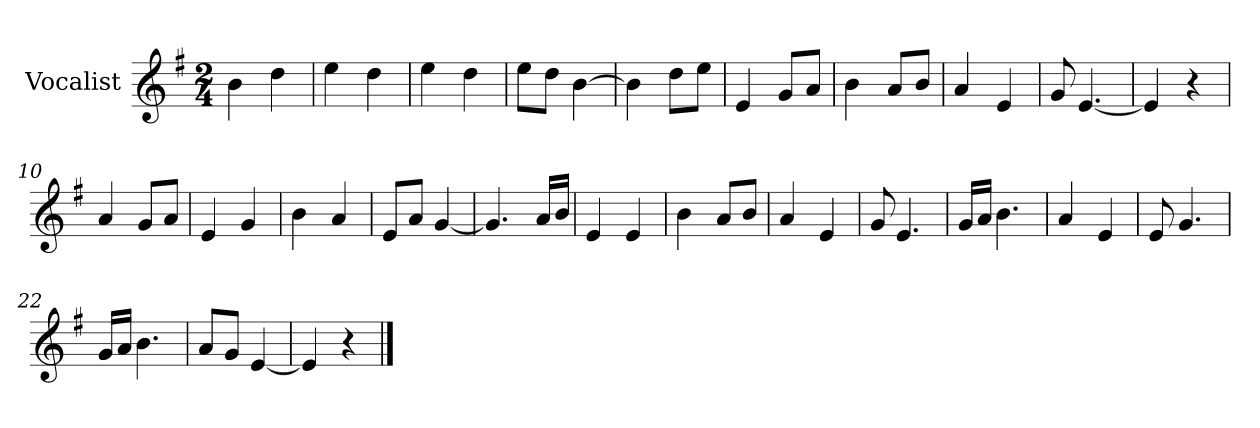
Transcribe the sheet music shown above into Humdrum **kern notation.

**kern
*part1
*staff1
*I"Vocalist
*k[f#]
*G:
*M2/4
=
4b
4dd
=1
4ee
4dd
=2
4ee
4dd
=3
8eeL
8ddJ
[4b
=4
4b]
8ddL
8eeJ
=5
4e
8gL
8aJ
=6
4b
8aL
8bJ
=7
4a
4e
=8
8g
[4.e
=9
4e]
4r
=10
4a
8gL
8aJ
=11
4e
4g
=12
4b
4a
=13
8eL
8aJ
[4g
=14
4.g]
16aLL
16bJJ
=15
4e
4e
=16
4b
8aL
8bJ
=17
4a
4e
=18
8g
4.e
=19
16gLL
16aJJ
4.b
=20
4a
4e
=21
8e
4.g
=22
16gLL
16aJJ
4.b
=23
8aL
8gJ
[4e
=24
4e]
4r
==
*-
